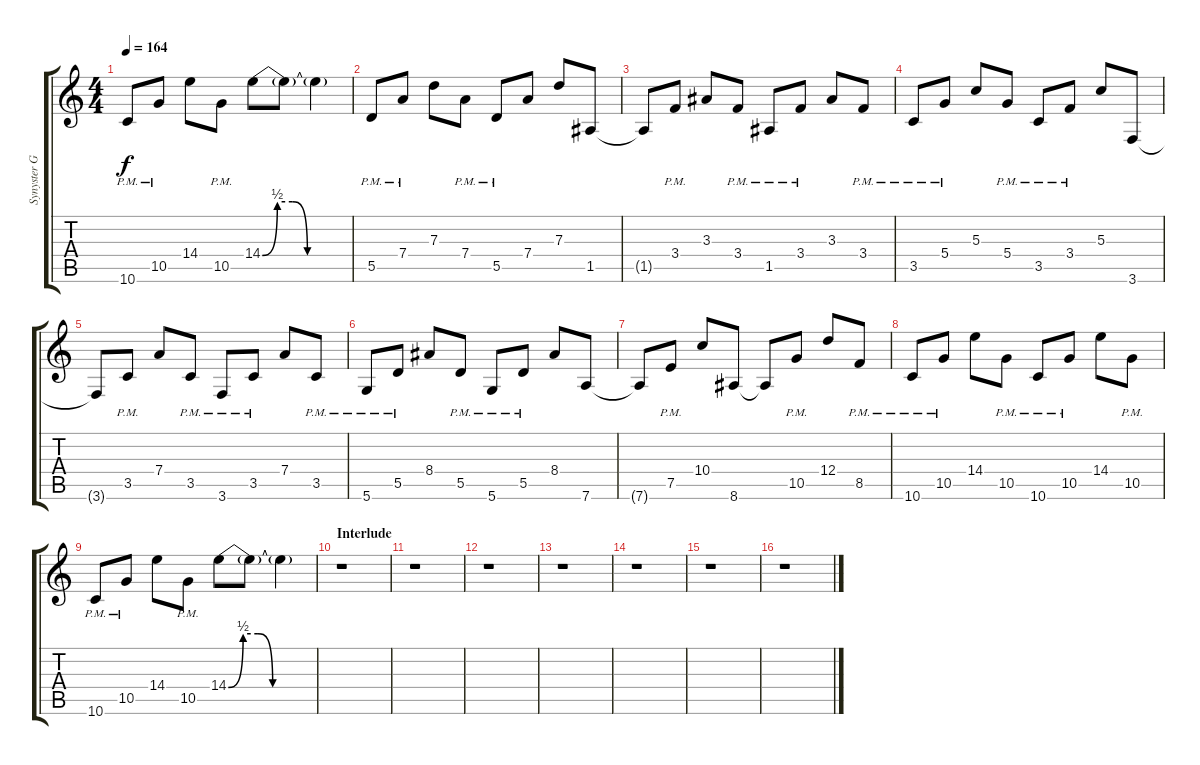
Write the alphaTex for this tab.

\track ("Synyster Gates (Neutral Lead 1)" "Synyster G") {instrument distortionguitar}
\staff {score tabs}
\tuning (E4 B3 G3 D3 A2 D2) {hide}
\ts (4 4)
\tempo 164
\clef g2
\ks c
10.6{pm}.8{dy f} 10.5{pm}.8 14.4.8 10.5{pm}.8 14.4{be (custom 0 0 10 2 20 2 30 0 60 0)}.8 14.4{t}.8 14.4{t}.4 |
5.5{pm}.8 7.4{pm}.8 7.3.8 7.4{pm}.8 5.5{pm}.8 7.4.8 7.3.8 1.5.8 |
1.5{t}.8 3.4{pm}.8 3.3.8 3.4{pm}.8 1.5{pm}.8 3.4{pm}.8 3.3.8 3.4{pm}.8 |
3.5{pm}.8 5.4{pm}.8 5.3.8 5.4{pm}.8 3.5{pm}.8 3.4{pm}.8 5.3.8 3.6.8 |
3.6{t}.8 3.5{pm}.8 7.4.8 3.5{pm}.8 3.6{pm}.8 3.5{pm}.8 7.4.8 3.5{pm}.8 |
5.6{pm}.8 5.5{pm}.8 8.4.8 5.5{pm}.8 5.6{pm}.8 5.5{pm}.8 8.4.8 7.6.8 |
7.6{t}.8 7.5{pm}.8 10.4.8 8.6.8 8.6{t}.8 10.5{pm}.8 12.4.8 8.5{pm}.8 |
10.6{pm}.8 10.5{pm}.8 14.4.8 10.5{pm}.8 10.6{pm}.8 10.5{pm}.8 14.4.8 10.5{pm}.8 |
10.6{pm}.8 10.5{pm}.8 14.4.8 10.5{pm}.8 14.4{be (custom 0 0 10 2 20 2 30 0 60 0)}.8 14.4{t}.8 14.4{t}.4 |
\section ("" "Interlude")
r.1 |
r.1 |
r.1 |
r.1 |
r.1 |
r.1 |
r.1
